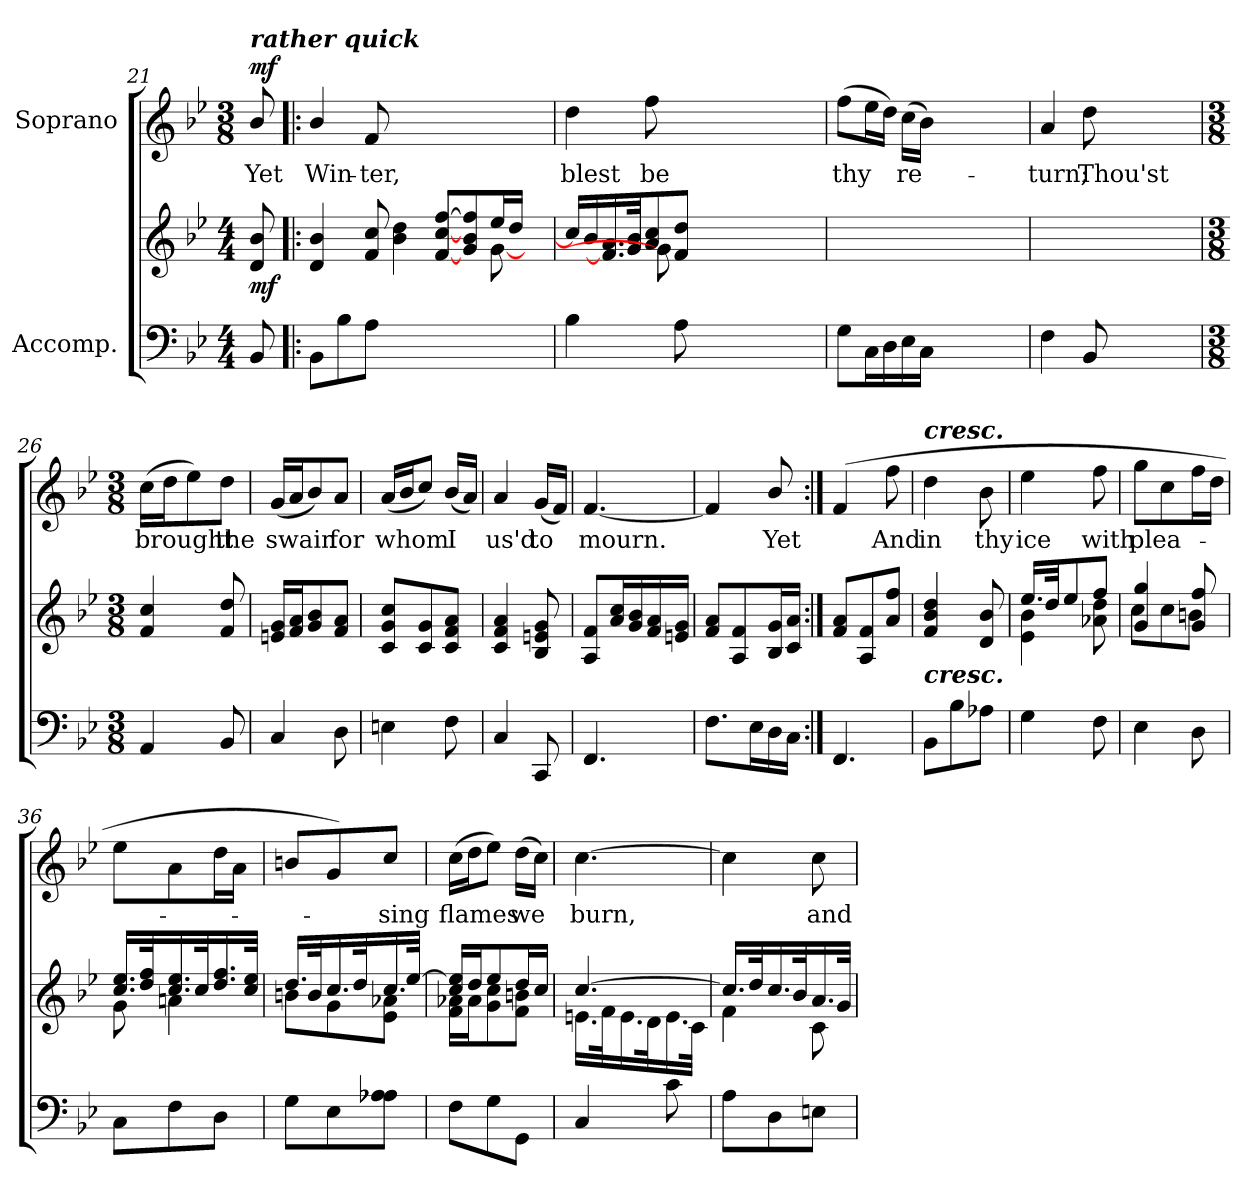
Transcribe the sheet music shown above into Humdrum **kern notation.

**kern	**kern	**dynam	**kern	**text	**dynam
*part2	*part2	*part2	*part1	*part1	*part1
*staff3	*staff2	*staff2/3	*staff1	*staff1	*staff1
*I"Accomp.	*	*	*I"Soprano	*	*
*clefF4	*clefG2	*	*clefG2	*	*
*k[b-e-]	*k[b-e-]	*	*k[b-e-]	*	*
*B-:	*B-:	*	*B-:	*	*
*M4/4	*M4/4	*	*M3/8	*	*
*MM60	*MM60	*	*MM60	*	*
=21	=21	=21	=21	=21	=21
*	*^	*	*	*	*
*	*	*^	*	*	*	*
!	!	!	!	!	!LO:TX:a:Bi:t=rather quick	!	!
!	!	!	!	!LO:DY:b	!	!LO:LY:b	!LO:DY:b
8BB-/	8d/ 8b-/	8ryy	8ryy	mf	8b-/	Yet	mf
=22!|:	=22!|:	=22!|:	=22!|:	=22!|:	=22!|:	=22!|:	=22!|:
!	!	!	!	!	!	!LO:LY:b	!
8BB-\L	4d/ 4b-/	4ryy	1ryy	.	4b-/	Win-	.
8B-\	.	.	.	.	.	.	.
!	!	!	!	!	!	!LO:LY:b	!
8A\J	8f/ 8cc/	8ryy	.	.	8f/	-ter,	.
2ryy	4b-\ 4dd\	4ryy	.	.	2.ryy	.	.
.	[8f/ [8cc/ [8ff/L	8ryy	.	.	.	.	.
.	8g/ 8b-/ 8ff/]	8ryy	.	.	.	.	.
8ryy	16ee-/L	[8g\	.	.	.	.	.
.	16dd/JJ	.	.	.	.	.	.
8ryy	8ryy	8ryy	8ryy	.	.	.	.
=23	=23	=23	=23	=23	=23	=23	=23
!	!	!	!	!	!	!LO:LY:b	!
4B-\	16cc/LL]	4ryy	1ryy	.	4dd\	blest	.
.	16b-/	.	.	.	.	.	.
.	16.f/] 16.a/	.	.	.	.	.	.
.	32g/ 32b-/JK	.	.	.	.	.	.
!	!	!	!	!	!	!LO:LY:b	!
8ryy	8a/ 8cc/	8g\]	.	.	8ff\	be	.
8A\	8f/ 8dd/J	8ryy	.	.	2ryy	.	.
2ryy	2ryy	8ryy	.	.	.	.	.
.	.	2ryy	.	.	.	.	.
.	.	.	.	.	8ryy	.	.
8ryy	8ryy	.	8ryy	.	8ryy	.	.
!!LO:LB:g=z
=24	=24	=24	=24	=24	=24	=24	=24
!	!	!	!	!	!	!LO:LY:b	!
*	*	*v	*v	*	*	*	*
8G\L	4.ryy	1ryy	.	(>8ff\L	thy	.
16C\L	.	.	.	16ee-\L	.	.
16D\	.	.	.	16dd\JJ)	.	.
!	!	!	!	!	!LO:LY:b	!
16E-\	.	.	.	(>16cc\LL	re-	.
16C\JJ	.	.	.	16b-\JJ)	.	.
2ryy	2ryy	.	.	2ryy	.	.
8ryy	8ryy	.	.	8ryy	.	.
=25	=25	=25	=25	=25	=25	=25
!	!	!	!	!	!LO:LY:b	!
4F\	4.ryy	1ryy	.	4a/	turn;	.
!	!	!	!	!	!LO:LY:b	!
8BB-/	.	.	.	8dd\	Thou'st	.
2ryy	2ryy	.	.	2ryy	.	.
8ryy	8ryy	.	.	8ryy	.	.
!!LO:PB:g=z
=26	=26	=26	=26	=26	=26	=26
*M3/8	*M3/8	*	*	*M3/8	*	*
*	*	*	*	*MM60	*	*
!	!	!	!	!	!LO:LY:b	!
4AA/	4f/ 4cc/	4ryy	.	(>16cc\LL	brought	.
.	.	.	.	16dd\J	.	.
.	.	.	.	8ee-\)	.	.
!	!	!	!	!	!LO:LY:b	!
8BB-/	8f/ 8dd/	8ryy	.	8dd\J	the	.
=27	=27	=27	=27	=27	=27	=27
!	!	!	!	!	!LO:LY:b	!
4C/	16en/ 16g/LL	4ryy	.	(<16g/LL	swain	.
.	16f/ 16a/J	.	.	16a/J	.	.
.	8g/ 8b-/	.	.	8b-/)	.	.
!	!	!	!	!	!LO:LY:b	!
8D\	8f/ 8a/J	8ryy	.	8a/J	for	.
=28	=28	=28	=28	=28	=28	=28
!	!	!	!	!	!LO:LY:b	!
4En\	8c/ 8g/ 8cc/L	4.ryy	.	(<16a/LL	whom	.
.	.	.	.	16b-/J	.	.
.	8c/ 8g/	.	.	8cc/J)	.	.
!	!	!	!	!	!LO:LY:b	!
8F\	8c/ 8f/ 8a/J	.	.	(<16b-/LL	I	.
.	.	.	.	16a/JJ)	.	.
=29	=29	=29	=29	=29	=29	=29
!	!	!	!	!	!LO:LY:b	!
4C/	4c/ 4f/ 4a/	4.ryy	.	4a/	us'd	.
!	!	!	!	!	!LO:LY:b	!
8CC/	8B-/ 8en/ 8g/	.	.	(<16g/LL	to	.
.	.	.	.	16f/JJ)	.	.
=30	=30	=30	=30	=30	=30	=30
!	!	!	!	!	!LO:LY:b	!
4.FF/	8A/ 8f/L	4.ryy	.	[4.f/	mourn.	.
.	16a/ 16cc/L	.	.	.	.	.
.	16g/ 16b-/	.	.	.	.	.
.	16f/ 16a/	.	.	.	.	.
.	16en/ 16g/JJ	.	.	.	.	.
=31	=31	=31	=31	=31	=31	=31
8.F\L	8f/ 8a/L	4.ryy	.	4f/]	.	.
.	8A/ 8f/	.	.	.	.	.
16E-i\L	.	.	.	.	.	.
!	!	!	!	!	!LO:LY:b	!
16D\	16B-/ 16g/L	.	.	8b-/	Yet	.
16C\JJ	16c/ 16a/JJ	.	.	.	.	.
=32:|!	=32:|!	=32:|!	=32:|!	=32:|!	=32:|!	=32:|!
!	!	!	!	!	!LO:LY:b	!
4.FF/	8f/ 8a/L	4.ryy	.	(<4f/	_	.
.	8A/ 8f/	.	.	.	.	.
!	!	!	!	!	!LO:LY:b	!
.	8a/ 8ff/J	.	.	8ff\	And	.
=33	=33	=33	=33	=33	=33	=33
!	!	!	!	!LO:TX:a:Bi:t=cresc.	!	!
!LO:TX:a:Bi:t=cresc.	!	!	!	!	!	!
!	!	!	!	!	!LO:LY:b	!
8BB-\L	4f/ 4b-/ 4dd/	4.ryy	.	4dd\	in	.
8B-\	.	.	.	.	.	.
!	!	!	!	!	!LO:LY:b	!
8A-X\J	8d/ 8b-/	.	.	8b-\	thy	.
=34	=34	=34	=34	=34	=34	=34
!	!	!	!	!	!LO:LY:b	!
4G\	16.ee-/LL	4e-\ 4b-\	.	4ee-\	ice	.
.	32dd/JK	.	.	.	.	.
.	8ee-/	.	.	.	.	.
!	!	!	!	!	!LO:LY:b	!
8F\	8ff/J	8a-X\ 8dd\	.	8ff\	with	.
!!LO:LB:g=z
=35	=35	=35	=35	=35	=35	=35
!	!	!	!	!	!LO:LY:b	!
4E-\	4g/ 4gg/	8cc\L	.	8gg\L	plea-	.
.	.	8cc\	.	8cc\	.	.
8D\	8g/ 8ff/	8bn\J	.	16ff\L	.	.
.	.	.	.	16dd\JJ	.	.
=36	=36	=36	=36	=36	=36	=36
8C\L	16.cc/ 16.ee-/LL	8g\	.	8ee-\L	.	.
.	32dd/ 32ff/K	.	.	.	.	.
8F\	16.cc/ 16.ee-/	4ani\	.	8a\	.	.
.	32cc/K	.	.	.	.	.
8D\J	16.dd/ 16.ff/	.	.	16dd\L	.	.
.	.	.	.	16a\JJ	.	.
.	32cc/ 32ee-/JJk	.	.	.	.	.
=37	=37	=37	=37	=37	=37	=37
8G\L	16.dd/LL	8bn\L	.	8bn/L	.	.
.	32b/K	.	.	.	.	.
8E-\	16.cc/	8g\	.	8g/)	.	.
.	32dd/K	.	.	.	.	.
!	!	!	!	!	!LO:LY:b	!
8A-X\ 8A-\J	16.cc/	8e-\ 8a-X\J	.	8cc/J	sing	.
.	[32ee-/JJk	.	.	.	.	.
=38	=38	=38	=38	=38	=38	=38
!	!	!	!	!	!LO:LY:b	!
8F\L	16cc/ 16ee-/]LL	16f\ 16a-X\LL	.	(>16cc\LL	flames	.
.	16dd/J	16a-\J	.	16dd\J	.	.
8G\	8ee-/	8g\ 8cc\	.	8ee-\J)	.	.
!	!	!	!	!	!LO:LY:b	!
8GG\J	16dd/L	8f\ 8bn\J	.	(>16dd\LL	we	.
.	16cc/JJ	.	.	16cc\JJ)	.	.
=39	=39	=39	=39	=39	=39	=39
!	!	!	!	!	!LO:LY:b	!
4C/	[4.cc/	16.en\LL	.	[4.cc\	burn,	.
.	.	32f\K	.	.	.	.
.	.	16.e\	.	.	.	.
.	.	32d\K	.	.	.	.
8c\	.	16.e\	.	.	.	.
.	.	32c\JJk	.	.	.	.
=40	=40	=40	=40	=40	=40	=40
8A\L	16.cc/LL]	4f\	.	4cc\]	.	.
.	32dd/K	.	.	.	.	.
8D\	16.cc/	.	.	.	.	.
.	32b-/K	.	.	.	.	.
!	!	!	!	!	!LO:LY:b	!
8En\J	16.a/	8c\	.	8cc\	and	.
.	32g/JJk	.	.	.	.	.
*	*v	*v	*	*	*	*
=	=	=	=	=	=
*-	*-	*-	*-	*-	*-
